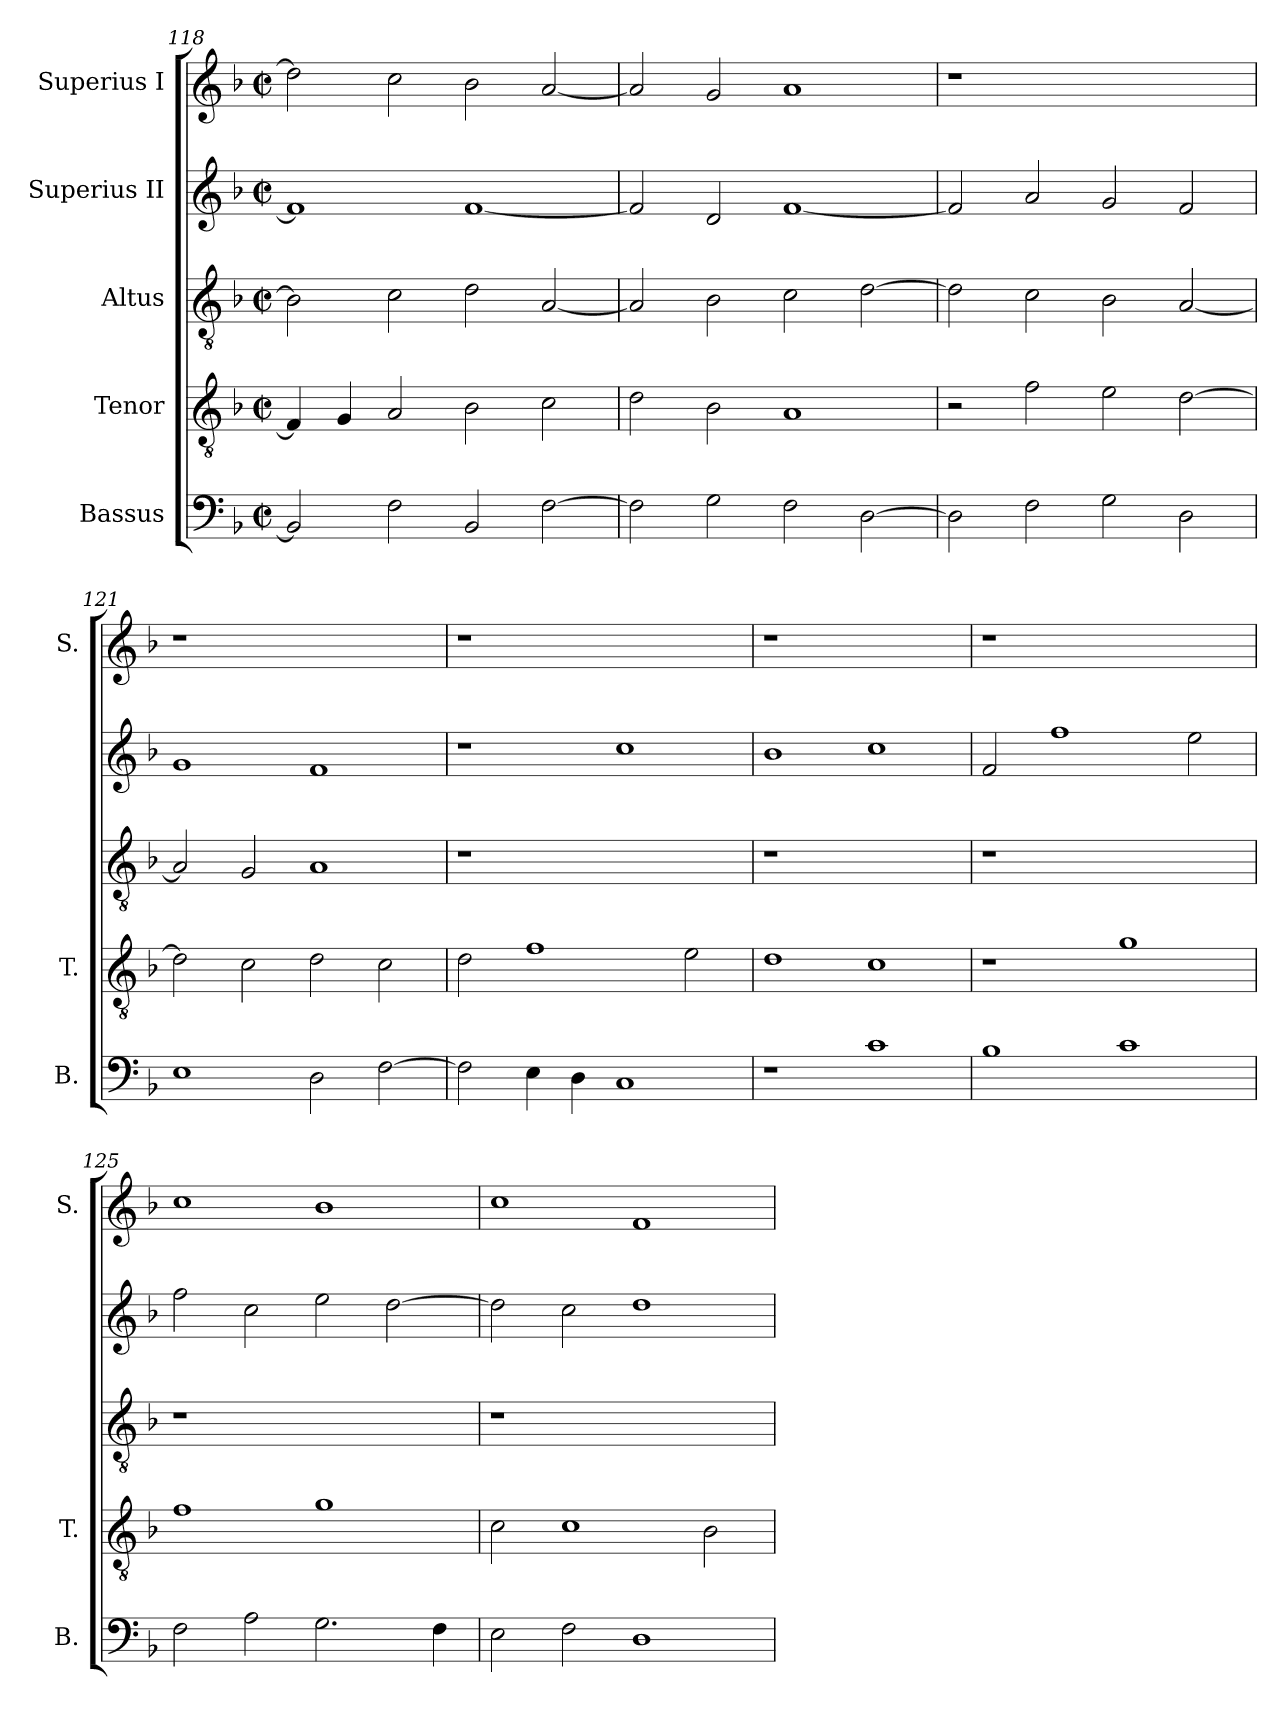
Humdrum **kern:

**kern	**kern	**kern	**kern	**kern
*part5	*part4	*part3	*part2	*part1
*staff5	*staff4	*staff3	*staff2	*staff1
*I"Bassus	*I"Tenor	*I"Altus	*I"Superius II	*I"Superius I
*I'B.	*I'T.	*	*	*I'S.
*clefF4	*clefGv2	*clefGv2	*clefG2	*clefG2
*	*ITrd7c12	*ITrd7c12	*	*
*k[b-]	*k[b-]	*k[b-]	*k[b-]	*k[b-]
*F:	*F:	*F:	*F:	*F:
*M2/2	*M2/2	*M2/2	*M2/2	*M2/2
*met(c|)	*met(c|)	*met(c|)	*met(c|)	*met(c|)
=118	=118	=118	=118	=118
2BB-i/]	4FFi/]	2BB-i\]	1fi]	2ddi\]
.	4GGi/	.	.	.
2Fi\	2AAi/	2Ci\	.	2cci\
2BB-i/	2BB-i\	2Di\	[<1fi	2b-i\
[>2Fi\	2Ci\	[<2AAi/	.	[<2ai/
=119	=119	=119	=119	=119
2Fi\]	2Di\	2AAi/]	2fi/]	2ai/]
2Gi\	2BB-i\	2BB-i\	2di/	2gi/
2Fi\	1AAi	2Ci\	[<1fi	1ai
[>2Di\	.	[>2Di\	.	.
=120	=120	=120	=120	=120
!	!	!	!	!LO:N:vis=1
2Di\]	2r	2Di\]	2fi/]	1r
2Fi\	2Fi\	2Ci\	2ai/	.
2Gi\	2Ei\	2BB-i\	2gi/	1ryy
2Di\	[>2Di\	[<2AAi/	2fi/	.
!!LO:PB:g=z
=121	=121	=121	=121	=121
!	!	!	!	!LO:N:vis=1
1Ei	2Di\]	2AAi/]	1gi	1r
.	2Ci\	2GGi/	.	.
2Di\	2Di\	1AAi	1fi	1ryy
[>2Fi\	2Ci\	.	.	.
=122	=122	=122	=122	=122
!	!	!LO:N:vis=1	!	!LO:N:vis=1
2Fi\]	2Di\	1r	1r	1r
4Ei\	1Fi	.	.	.
4Di\	.	.	.	.
1Ci	.	1ryy	1cci	1ryy
.	2Ei\	.	.	.
=123	=123	=123	=123	=123
!	!	!LO:N:vis=1	!	!LO:N:vis=1
1r	1Di	1r	1b-i	1r
1ci	1Ci	1ryy	1cci	1ryy
=124	=124	=124	=124	=124
!	!	!LO:N:vis=1	!	!LO:N:vis=1
1B-i	1r	1r	2fi/	1r
.	.	.	1ffi	.
1ci	1Gi	1ryy	.	1ryy
.	.	.	2eei\	.
=125	=125	=125	=125	=125
!	!	!LO:N:vis=1	!	!
2Fi\	1Fi	1r	2ffi\	1cci
2Ai\	.	.	2cci\	.
2.Gi\	1Gi	1ryy	2eei\	1b-i
.	.	.	[>2ddi\	.
4Fi\	.	.	.	.
!!LO:LB:g=z
=126	=126	=126	=126	=126
!	!	!LO:N:vis=1	!	!
2Ei\	2Ci\	1r	2ddi\]	1cci
2Fi\	1Ci	.	2cci\	.
1Di	.	1ryy	1ddi	1fi
.	2BB-i\	.	.	.
=	=	=	=	=
*-	*-	*-	*-	*-
